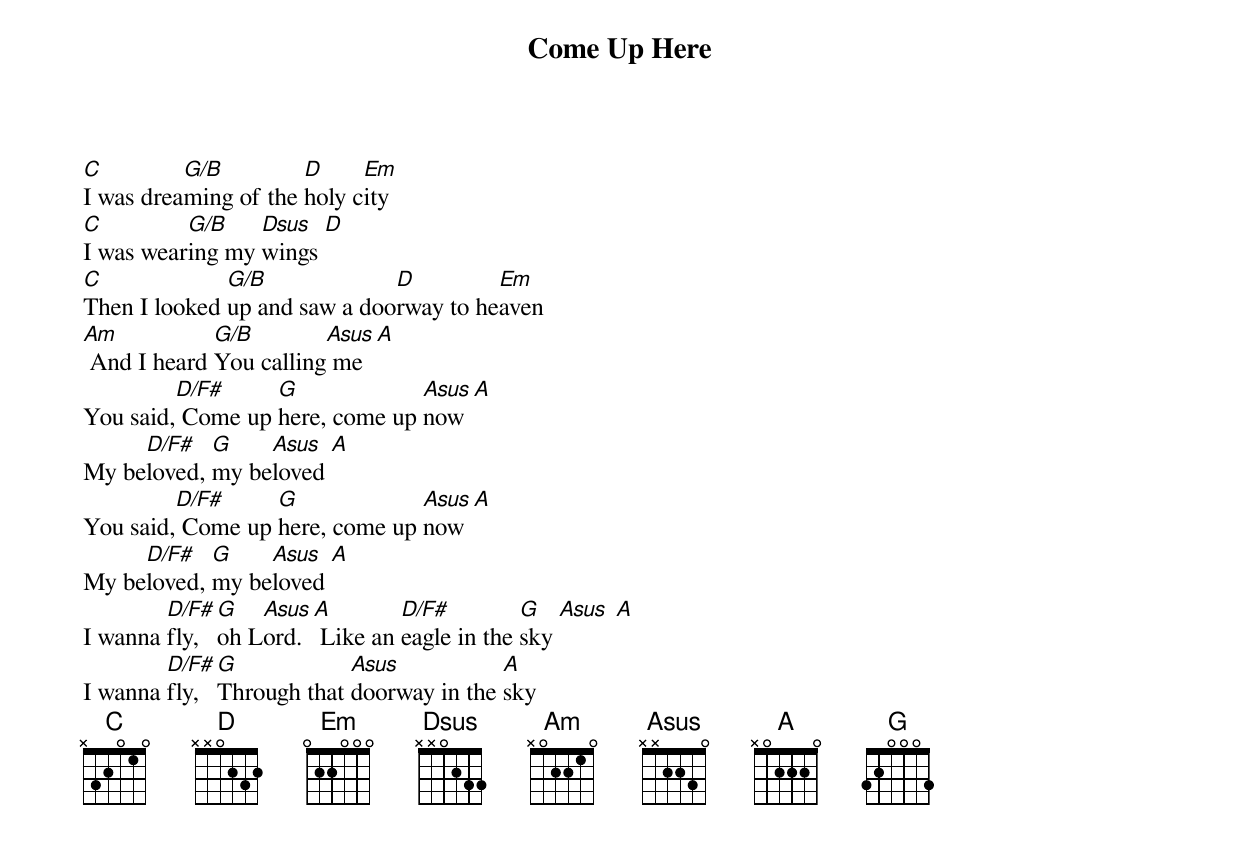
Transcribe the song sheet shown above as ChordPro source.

{title: Come Up Here}
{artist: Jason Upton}
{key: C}

{start_of_verse}
[C]I was drea[G/B]ming of the [D]holy c[Em]ity
[C]I was wear[G/B]ing my [Dsus]wings [D]
[C]Then I looked [G/B]up and saw a doo[D]rway to he[Em]aven
[Am] And I heard [G/B]You calling[Asus] me [A]
You said,[D/F#] Come up [G]here, come up [Asus]now [A]
My be[D/F#]loved, [G]my be[Asus]loved [A]
You said,[D/F#] Come up [G]here, come up [Asus]now [A]
My be[D/F#]loved, [G]my be[Asus]loved [A]
I wanna [D/F#]fly, [G]oh L[Asus]ord. [A] Like an [D/F#]eagle in the [G]sky [Asus] [A]
I wanna [D/F#]fly, [G]Through that [Asus]doorway in the [A]sky
{end_of_verse}
